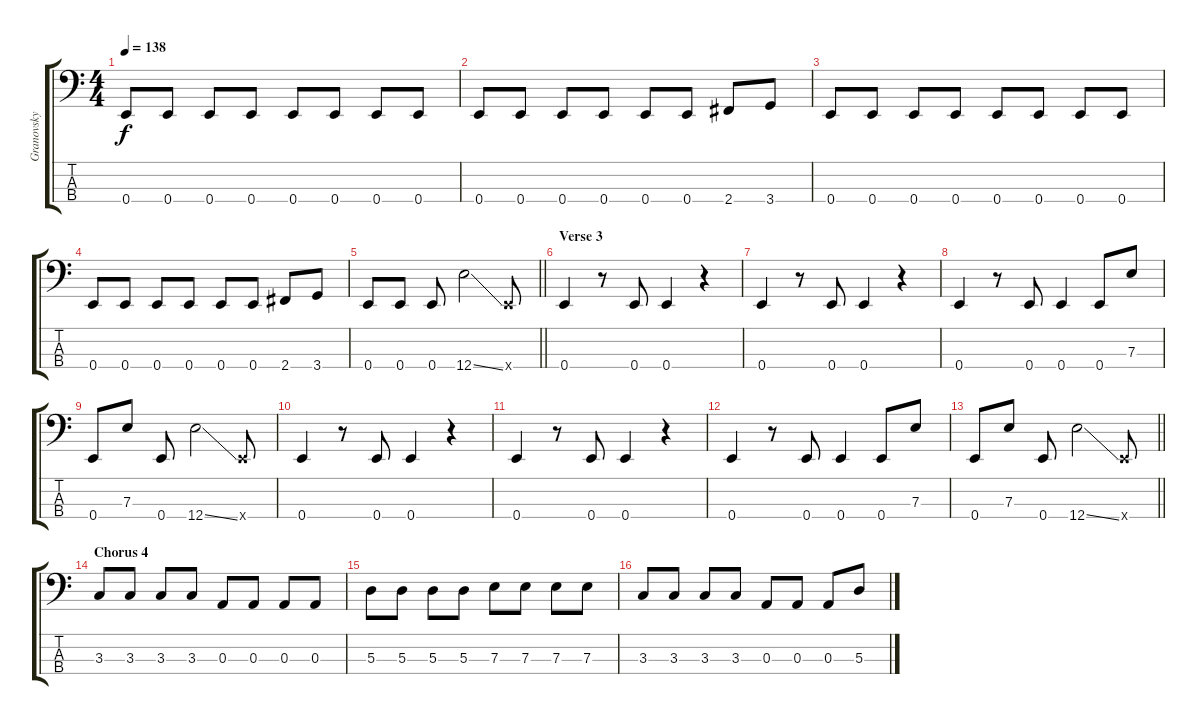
\track ("Granovsky" "Granovsky") {instrument electricbassfinger}
\staff {score tabs}
\tuning (G2 D2 A1 E1) {hide}
\ts (4 4)
\tempo 138
\clef f4
\ks c
0.4.8{dy f} 0.4.8 0.4.8 0.4.8 0.4.8 0.4.8 0.4.8 0.4.8 |
0.4.8 0.4.8 0.4.8 0.4.8 0.4.8 0.4.8 2.4.8 3.4.8 |
0.4.8 0.4.8 0.4.8 0.4.8 0.4.8 0.4.8 0.4.8 0.4.8 |
0.4.8 0.4.8 0.4.8 0.4.8 0.4.8 0.4.8 2.4.8 3.4.8 |
\barLineRight lightlight
0.4.8 0.4.8 0.4.8 12.4{ss}.2 0.4{x}.8 |
\section ("" "Verse 3")
0.4.4 r.8 0.4.8 0.4.4 r.4 |
0.4.4 r.8 0.4.8 0.4.4 r.4 |
0.4.4 r.8 0.4.8 0.4.4 0.4.8 7.3.8 |
0.4.8 7.3.8 0.4.8 12.4{ss}.2 0.4{x}.8 |
0.4.4 r.8 0.4.8 0.4.4 r.4 |
0.4.4 r.8 0.4.8 0.4.4 r.4 |
0.4.4 r.8 0.4.8 0.4.4 0.4.8 7.3.8 |
\barLineRight lightlight
0.4.8 7.3.8 0.4.8 12.4{ss}.2 0.4{x}.8 |
\section ("" "Chorus 4")
3.3.8 3.3.8 3.3.8 3.3.8 0.3.8 0.3.8 0.3.8 0.3.8 |
5.3.8 5.3.8 5.3.8 5.3.8 7.3.8 7.3.8 7.3.8 7.3.8 |
3.3.8 3.3.8 3.3.8 3.3.8 0.3.8 0.3.8 0.3.8 5.3.8
